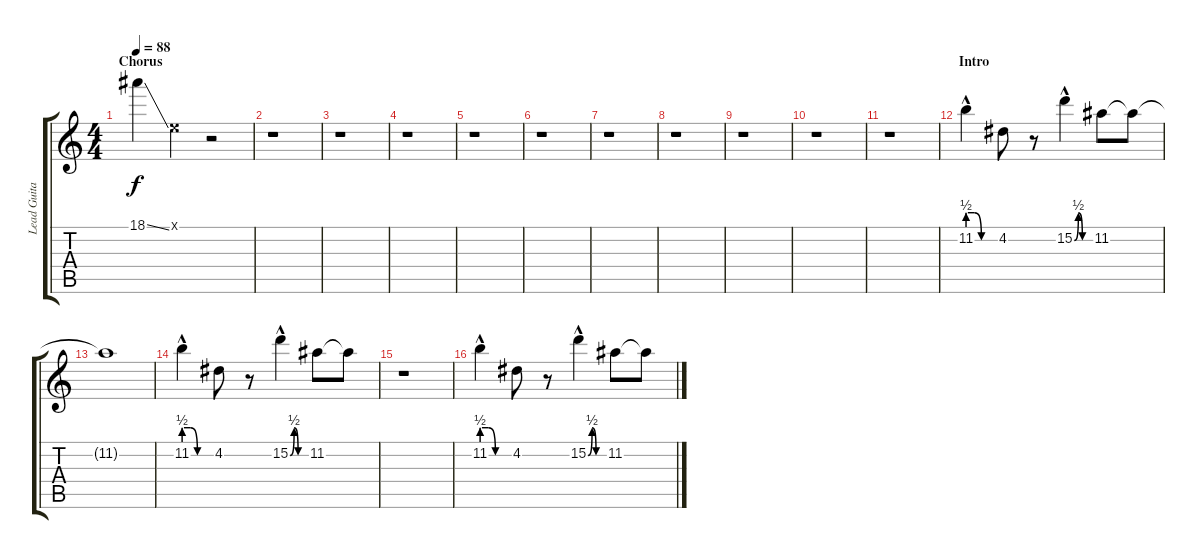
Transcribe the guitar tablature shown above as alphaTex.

\track ("Lead Guitar" "Lead Guita") {instrument distortionguitar}
\staff {score tabs}
\tuning (E4 B3 G3 D3 A2 E2) {hide}
\ts (4 4)
\section ("" "Chorus")
\tempo 88
\clef g2
\ks c
18.1{ss t}.4{dy f} 0.1{x}.4 r.2 |
r.1 |
r.1 |
r.1 |
r.1 |
r.1 |
r.1 |
r.1 |
r.1 |
\section ("" "")
r.1 |
r.1 |
\section ("" "Intro")
11.2{be (custom 0 2 15 2 30 0 60 0) hac}.4 4.2.8 r.8 15.2{be (custom 0 0 15 2 30 0 60 0) hac}.4 11.2.8 11.2{t}.8 |
11.2{t}.1 |
11.2{be (custom 0 2 15 2 30 0 60 0) hac}.4 4.2.8 r.8 15.2{be (custom 0 0 15 2 30 0 60 0) hac}.4 11.2.8 11.2{t}.8 |
r.1 |
11.2{be (custom 0 2 15 2 30 0 60 0) hac}.4 4.2.8 r.8 15.2{be (custom 0 0 15 2 30 0 60 0) hac}.4 11.2.8 11.2{t}.8
